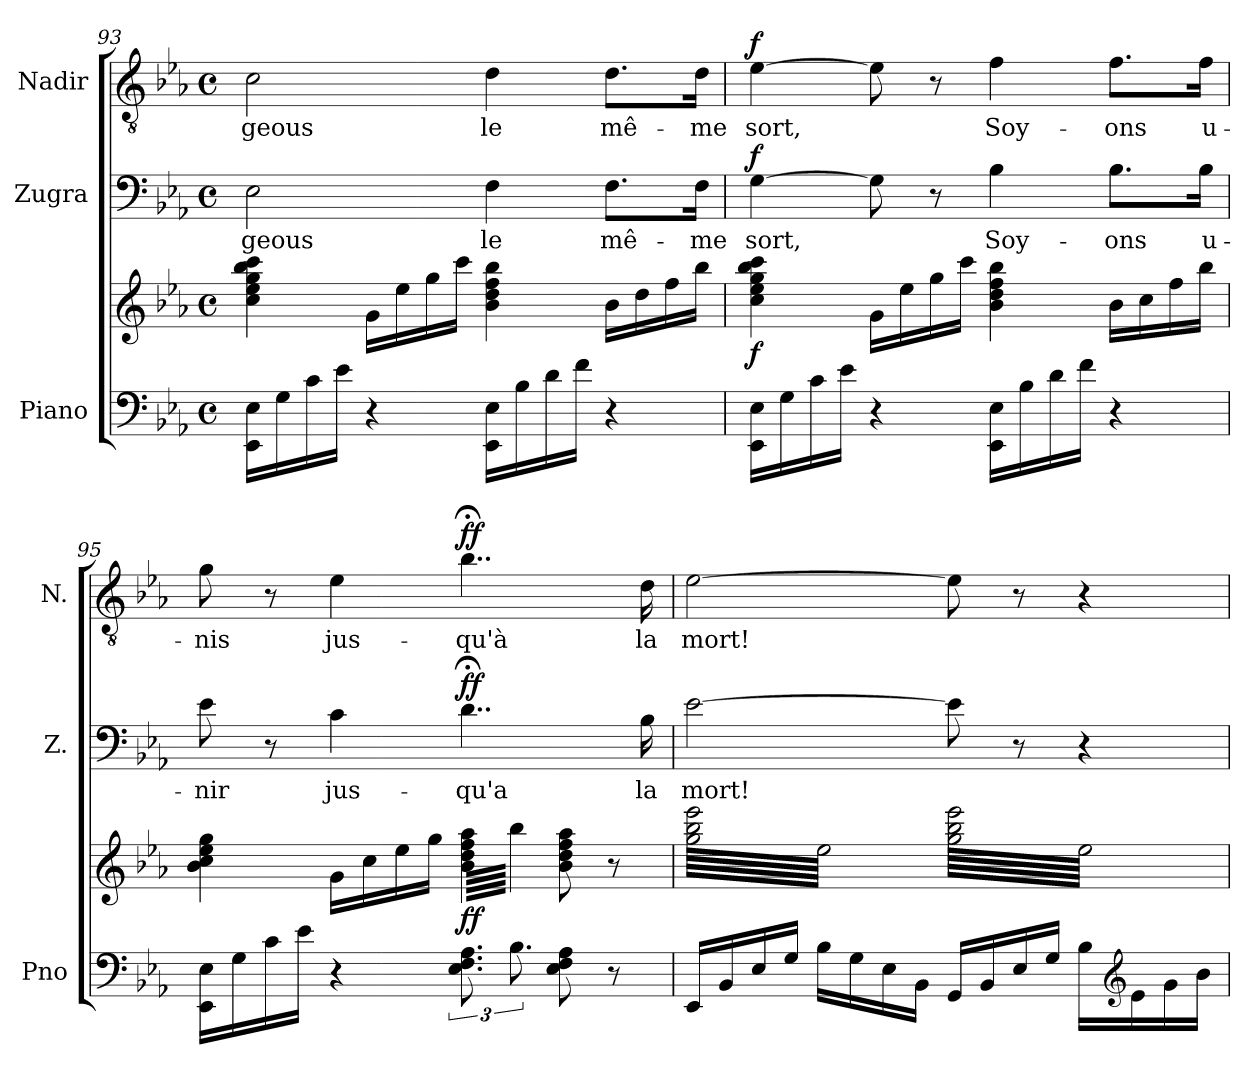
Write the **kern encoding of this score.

**kern	**kern	**dynam	**kern	**text	**dynam	**kern	**text	**dynam
*part3	*part3	*part3	*part2	*part2	*part2	*part1	*part1	*part1
*staff4	*staff3	*staff3/4	*staff2	*staff2	*staff2	*staff1	*staff1	*staff1
*I"Piano	*	*	*I"Zugra	*	*	*I"Nadir	*	*
*I'Pno	*	*	*I'Z.	*	*	*I'N.	*	*
*clefF4	*clefG2	*	*clefF4	*	*	*clefGv2	*	*
*k[b-e-a-]	*k[b-e-a-]	*	*k[b-e-a-]	*	*	*k[b-e-a-]	*	*
*M4/4	*M4/4	*	*M4/4	*	*	*M4/4	*	*
*met(c)	*met(c)	*	*met(c)	*	*	*met(c)	*	*
=93	=93	=93	=93	=93	=93	=93	=93	=93
16EE-\ 16E-\LL	4cc\ 4ee-\ 4gg\ 4bb-\ 4ccc\	.	2E-\	-geous	.	2c\	-geous	.
16G\	.	.	.	.	.	.	.	.
16c\	.	.	.	.	.	.	.	.
16e-\JJ	.	.	.	.	.	.	.	.
4r	16g\LL	.	.	.	.	.	.	.
.	16ee-\	.	.	.	.	.	.	.
.	16gg\	.	.	.	.	.	.	.
.	16ccc\JJ	.	.	.	.	.	.	.
16EE-\ 16E-\LL	4b-\ 4dd\ 4ff\ 4bb-\	.	4F\	le	.	4d\	le	.
16B-\	.	.	.	.	.	.	.	.
16d\	.	.	.	.	.	.	.	.
16f\JJ	.	.	.	.	.	.	.	.
4r	16b-\LL	.	8.F\L	mê-	.	8.d\L	mê-	.
.	16dd\	.	.	.	.	.	.	.
.	16ff\	.	.	.	.	.	.	.
.	16bb-\JJ	.	16F\Jk	-me	.	16d\Jk	-me	.
=94	=94	=94	=94	=94	=94	=94	=94	=94
!	!	!LO:DY:b	!	!	!LO:DY:b	!	!	!LO:DY:a
16EE-\ 16E-\LL	4cc\ 4ee-\ 4gg\ 4bb-\ 4ccc\	f	[4G\	sort,	f	[4e-\	sort,	f
16G\	.	.	.	.	.	.	.	.
16c\	.	.	.	.	.	.	.	.
16e-\JJ	.	.	.	.	.	.	.	.
4r	16g\LL	.	8G\]	.	.	8e-\]	.	.
.	16ee-\	.	.	.	.	.	.	.
.	16gg\	.	8r	.	.	8r	.	.
.	16ccc\JJ	.	.	.	.	.	.	.
16EE-\ 16E-\LL	4b-\ 4dd\ 4ff\ 4bb-\	.	4B-\	Soy-	.	4f\	Soy-	.
16B-\	.	.	.	.	.	.	.	.
16d\	.	.	.	.	.	.	.	.
16f\JJ	.	.	.	.	.	.	.	.
4r	16b-\LL	.	8.B-\L	-ons	.	8.f\L	-ons	.
.	16cc\	.	.	.	.	.	.	.
.	16ff\	.	.	.	.	.	.	.
.	16bb-\JJ	.	16B-\Jk	u-	.	16f\Jk	u-	.
!!LO:PB:g=z
=95	=95	=95	=95	=95	=95	=95	=95	=95
16EE-\ 16E-\LL	4b-\ 4cc\ 4ee-\ 4gg\	.	8e-\	-nir	.	8g\	-nis	.
16G\	.	.	.	.	.	.	.	.
16c\	.	.	8r	.	.	8r	.	.
16e-\JJ	.	.	.	.	.	.	.	.
4r	16g\LL	.	4c\	jus-	.	4e-\	jus-	.
.	16cc\	.	.	.	.	.	.	.
.	16ee-\	.	.	.	.	.	.	.
.	16gg\JJ	.	.	.	.	.	.	.
*	*	*	*	*	*	*MM36	*	*
!	!	!LO:DY:b	!	!	!LO:DY:b	!	!	!LO:DY:a
*	*tremolo	*	*	*	*	*	*	*
12.E-\ 12.F\ 12.A-\	64b-\ 64dd\ 64ff\ 64aa-\LLLL	ff	4..d;<\	-qu'a	ff	4..b-;<\	-qu'à	ff
.	64bb-\	.	.	.	.	.	.	.
.	64b-\ 64dd\ 64ff\ 64aa-\	.	.	.	.	.	.	.
.	64bb-\	.	.	.	.	.	.	.
.	64b-\ 64dd\ 64ff\ 64aa-\	.	.	.	.	.	.	.
.	64bb-\	.	.	.	.	.	.	.
.	64b-\ 64dd\ 64ff\ 64aa-\	.	.	.	.	.	.	.
.	64bb-\	.	.	.	.	.	.	.
12.B-\	64b-\ 64dd\ 64ff\ 64aa-\	.	.	.	.	.	.	.
.	64bb-\	.	.	.	.	.	.	.
.	64b-\ 64dd\ 64ff\ 64aa-\	.	.	.	.	.	.	.
.	64bb-\	.	.	.	.	.	.	.
.	64b-\ 64dd\ 64ff\ 64aa-\	.	.	.	.	.	.	.
.	64bb-\	.	.	.	.	.	.	.
.	64b-\ 64dd\ 64ff\ 64aa-\	.	.	.	.	.	.	.
.	64bb-\JJJJ	.	.	.	.	.	.	.
*	*Xtremolo	*	*	*	*	*	*	*
8E-\ 8F\ 8A-\	8b-\ 8dd\ 8ff\ 8aa-\	.	.	.	.	.	.	.
.	.	.	.	.	.	.	.	.
.	.	.	.	.	.	.	.	.
.	.	.	.	.	.	.	.	.
.	.	.	.	.	.	.	.	.
.	.	.	.	.	.	.	.	.
.	.	.	.	.	.	.	.	.
.	.	.	.	.	.	.	.	.
8r	8r	.	.	.	.	.	.	.
*	*	*	*	*	*	*MM66	*	*
.	.	.	16B-\	la	.	16d\	la	.
=96	=96	=96	=96	=96	=96	=96	=96	=96
*	*tremolo	*	*	*	*	*	*	*
16EE-/LL	64gg\ 64bb-\ 64eee-\LLLL	.	[2e-\	mort!	.	[2e-\	mort!	.
.	64ee-\	.	.	.	.	.	.	.
.	64gg\ 64bb-\ 64eee-\	.	.	.	.	.	.	.
.	64ee-\	.	.	.	.	.	.	.
16BB-/	64gg\ 64bb-\ 64eee-\	.	.	.	.	.	.	.
.	64ee-\	.	.	.	.	.	.	.
.	64gg\ 64bb-\ 64eee-\	.	.	.	.	.	.	.
.	64ee-\	.	.	.	.	.	.	.
16E-/	64gg\ 64bb-\ 64eee-\	.	.	.	.	.	.	.
.	64ee-\	.	.	.	.	.	.	.
.	64gg\ 64bb-\ 64eee-\	.	.	.	.	.	.	.
.	64ee-\	.	.	.	.	.	.	.
16G/JJ	64gg\ 64bb-\ 64eee-\	.	.	.	.	.	.	.
.	64ee-\	.	.	.	.	.	.	.
.	64gg\ 64bb-\ 64eee-\	.	.	.	.	.	.	.
.	64ee-\	.	.	.	.	.	.	.
16B-\LL	64gg\ 64bb-\ 64eee-\	.	.	.	.	.	.	.
.	64ee-\	.	.	.	.	.	.	.
.	64gg\ 64bb-\ 64eee-\	.	.	.	.	.	.	.
.	64ee-\	.	.	.	.	.	.	.
16G\	64gg\ 64bb-\ 64eee-\	.	.	.	.	.	.	.
.	64ee-\	.	.	.	.	.	.	.
.	64gg\ 64bb-\ 64eee-\	.	.	.	.	.	.	.
.	64ee-\	.	.	.	.	.	.	.
16E-\	64gg\ 64bb-\ 64eee-\	.	.	.	.	.	.	.
.	64ee-\	.	.	.	.	.	.	.
.	64gg\ 64bb-\ 64eee-\	.	.	.	.	.	.	.
.	64ee-\	.	.	.	.	.	.	.
16BB-\JJ	64gg\ 64bb-\ 64eee-\	.	.	.	.	.	.	.
.	64ee-\	.	.	.	.	.	.	.
.	64gg\ 64bb-\ 64eee-\	.	.	.	.	.	.	.
.	64ee-\JJJJ	.	.	.	.	.	.	.
16GG/LL	64gg\ 64bb-\ 64eee-\LLLL	.	8e-\]	.	.	8e-\]	.	.
.	64ee-\	.	.	.	.	.	.	.
.	64gg\ 64bb-\ 64eee-\	.	.	.	.	.	.	.
.	64ee-\	.	.	.	.	.	.	.
16BB-/	64gg\ 64bb-\ 64eee-\	.	.	.	.	.	.	.
.	64ee-\	.	.	.	.	.	.	.
.	64gg\ 64bb-\ 64eee-\	.	.	.	.	.	.	.
.	64ee-\	.	.	.	.	.	.	.
16E-/	64gg\ 64bb-\ 64eee-\	.	8r	.	.	8r	.	.
.	64ee-\	.	.	.	.	.	.	.
.	64gg\ 64bb-\ 64eee-\	.	.	.	.	.	.	.
.	64ee-\	.	.	.	.	.	.	.
16G/JJ	64gg\ 64bb-\ 64eee-\	.	.	.	.	.	.	.
.	64ee-\	.	.	.	.	.	.	.
.	64gg\ 64bb-\ 64eee-\	.	.	.	.	.	.	.
.	64ee-\	.	.	.	.	.	.	.
16B-\LL	64gg\ 64bb-\ 64eee-\	.	4r	.	.	4r	.	.
.	64ee-\	.	.	.	.	.	.	.
.	64gg\ 64bb-\ 64eee-\	.	.	.	.	.	.	.
.	64ee-\	.	.	.	.	.	.	.
*clefG2	*	*	*	*	*	*	*	*
16e-\	64gg\ 64bb-\ 64eee-\	.	.	.	.	.	.	.
.	64ee-\	.	.	.	.	.	.	.
.	64gg\ 64bb-\ 64eee-\	.	.	.	.	.	.	.
.	64ee-\	.	.	.	.	.	.	.
16g\	64gg\ 64bb-\ 64eee-\	.	.	.	.	.	.	.
.	64ee-\	.	.	.	.	.	.	.
.	64gg\ 64bb-\ 64eee-\	.	.	.	.	.	.	.
.	64ee-\	.	.	.	.	.	.	.
16b-\JJ	64gg\ 64bb-\ 64eee-\	.	.	.	.	.	.	.
.	64ee-\	.	.	.	.	.	.	.
.	64gg\ 64bb-\ 64eee-\	.	.	.	.	.	.	.
.	64ee-\JJJJ	.	.	.	.	.	.	.
*	*Xtremolo	*	*	*	*	*	*	*
.	.	.	.	.	.	.	.	.
.	.	.	.	.	.	.	.	.
.	.	.	.	.	.	.	.	.
.	.	.	.	.	.	.	.	.
.	.	.	.	.	.	.	.	.
.	.	.	.	.	.	.	.	.
.	.	.	.	.	.	.	.	.
.	.	.	.	.	.	.	.	.
.	.	.	.	.	.	.	.	.
.	.	.	.	.	.	.	.	.
.	.	.	.	.	.	.	.	.
.	.	.	.	.	.	.	.	.
.	.	.	.	.	.	.	.	.
.	.	.	.	.	.	.	.	.
.	.	.	.	.	.	.	.	.
.	.	.	.	.	.	.	.	.
=	=	=	=	=	=	=	=	=
*-	*-	*-	*-	*-	*-	*-	*-	*-
